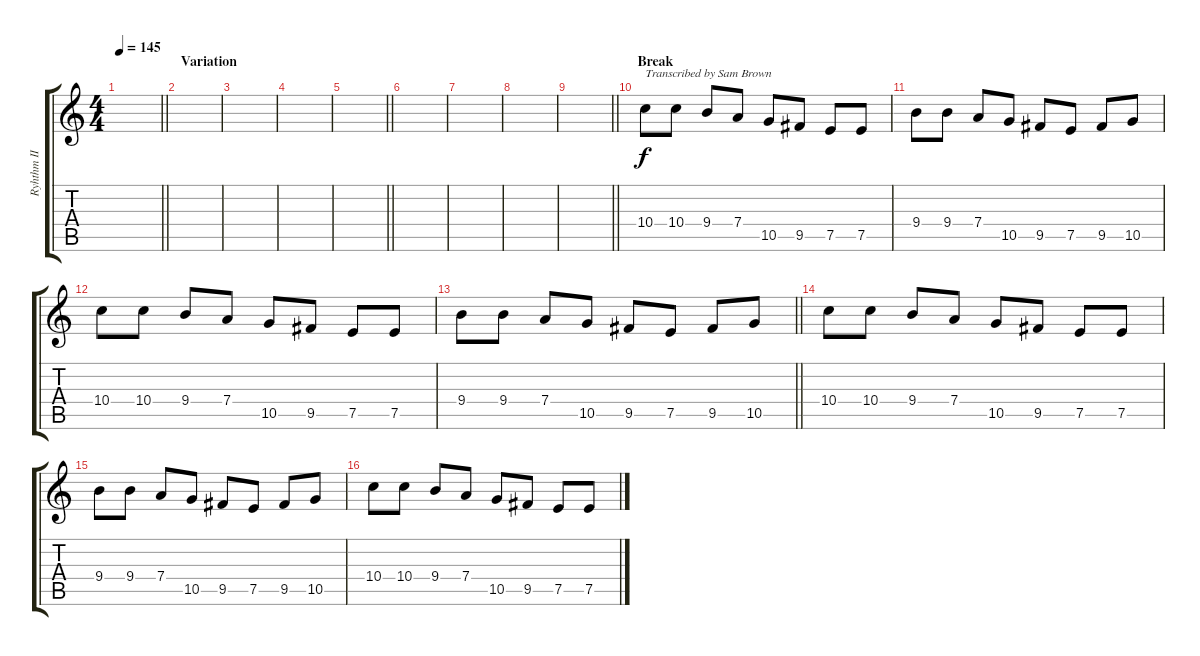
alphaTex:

\track ("Ryhthm II" "Ryhthm II") {instrument distortionguitar}
\staff {score tabs}
\tuning (E4 B3 G3 D3 A2 E2) {hide}
\ts (4 4)
\tempo 145
\clef g2
\barLineRight lightlight
\ks c
|
\section ("" "Variation")
|
|
|
\barLineRight lightlight
|
\section ("" "")
|
|
|
\barLineRight lightlight
|
\section ("" "Break")
10.4.8{txt "Transcribed by Sam Brown"} 10.4.8 9.4.8 7.4.8 10.5.8 9.5.8 7.5.8 7.5.8 |
9.4.8 9.4.8 7.4.8 10.5.8 9.5.8 7.5.8 9.5.8 10.5.8 |
10.4.8 10.4.8 9.4.8 7.4.8 10.5.8 9.5.8 7.5.8 7.5.8 |
\barLineRight lightlight
9.4.8 9.4.8 7.4.8 10.5.8 9.5.8 7.5.8 9.5.8 10.5.8 |
\section ("" "")
10.4.8 10.4.8 9.4.8 7.4.8 10.5.8 9.5.8 7.5.8 7.5.8 |
9.4.8 9.4.8 7.4.8 10.5.8 9.5.8 7.5.8 9.5.8 10.5.8 |
10.4.8 10.4.8 9.4.8 7.4.8 10.5.8 9.5.8 7.5.8 7.5.8
